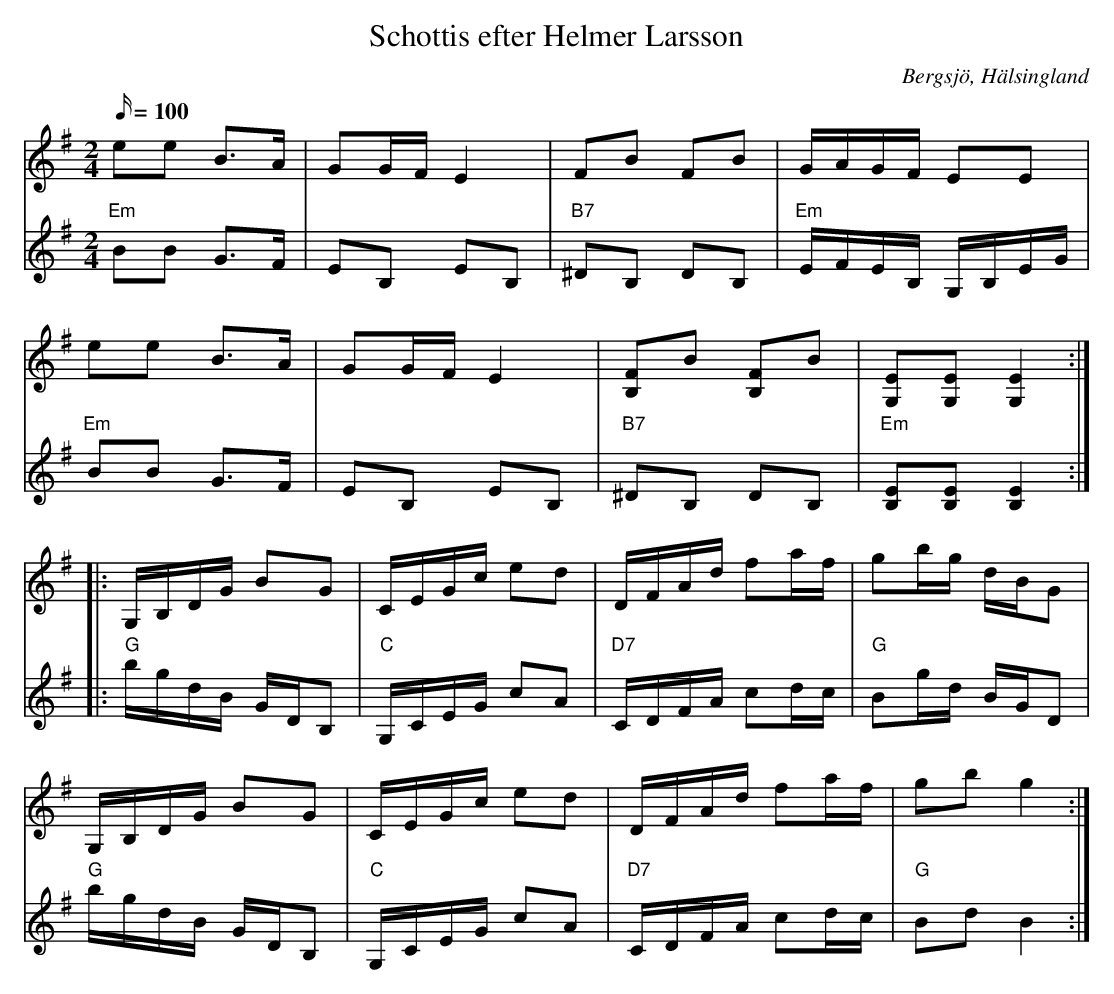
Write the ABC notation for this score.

X:1
T:Schottis efter Helmer Larsson
O:Bergsjö, Hälsingland
M:2/4
Q:100
L:1/16
K:Em
V:1
e2e2 B3A | G2GF E4 | F2B2 F2B2 | GAGF E2E2 |
e2e2 B3A | G2GF E4 | [B,F]2B2 [B,F]2B2 | [EG,]2[EG,]2 [EG,]4 :|
|: G,B,DG B2G2 | CEGc e2d2 | DFAd f2af | g2bg dBG2 |
G,B,DG B2G2 | CEGc e2d2 | DFAd f2af | g2b2 g4 :|
V:2
"Em" B2B2 G3F | E2B,2 E2B,2 | "B7" ^D2B,2 D2B,2 | "Em" EFEB, G,B,EG |
"Em" B2B2 G3F | E2B,2 E2B,2 | "B7" ^D2B,2 D2B,2 | "Em" [EB,]2[EB,]2 [EB,]4 :|
|: "G" bgdB GDB,2 | "C" G,CEG c2A2 | "D7" CDFA c2dc | "G" B2gd BGD2 |
"G" bgdB GDB,2 | "C" G,CEG c2A2 | "D7" CDFA c2dc | "G" B2d2 B4 :|
